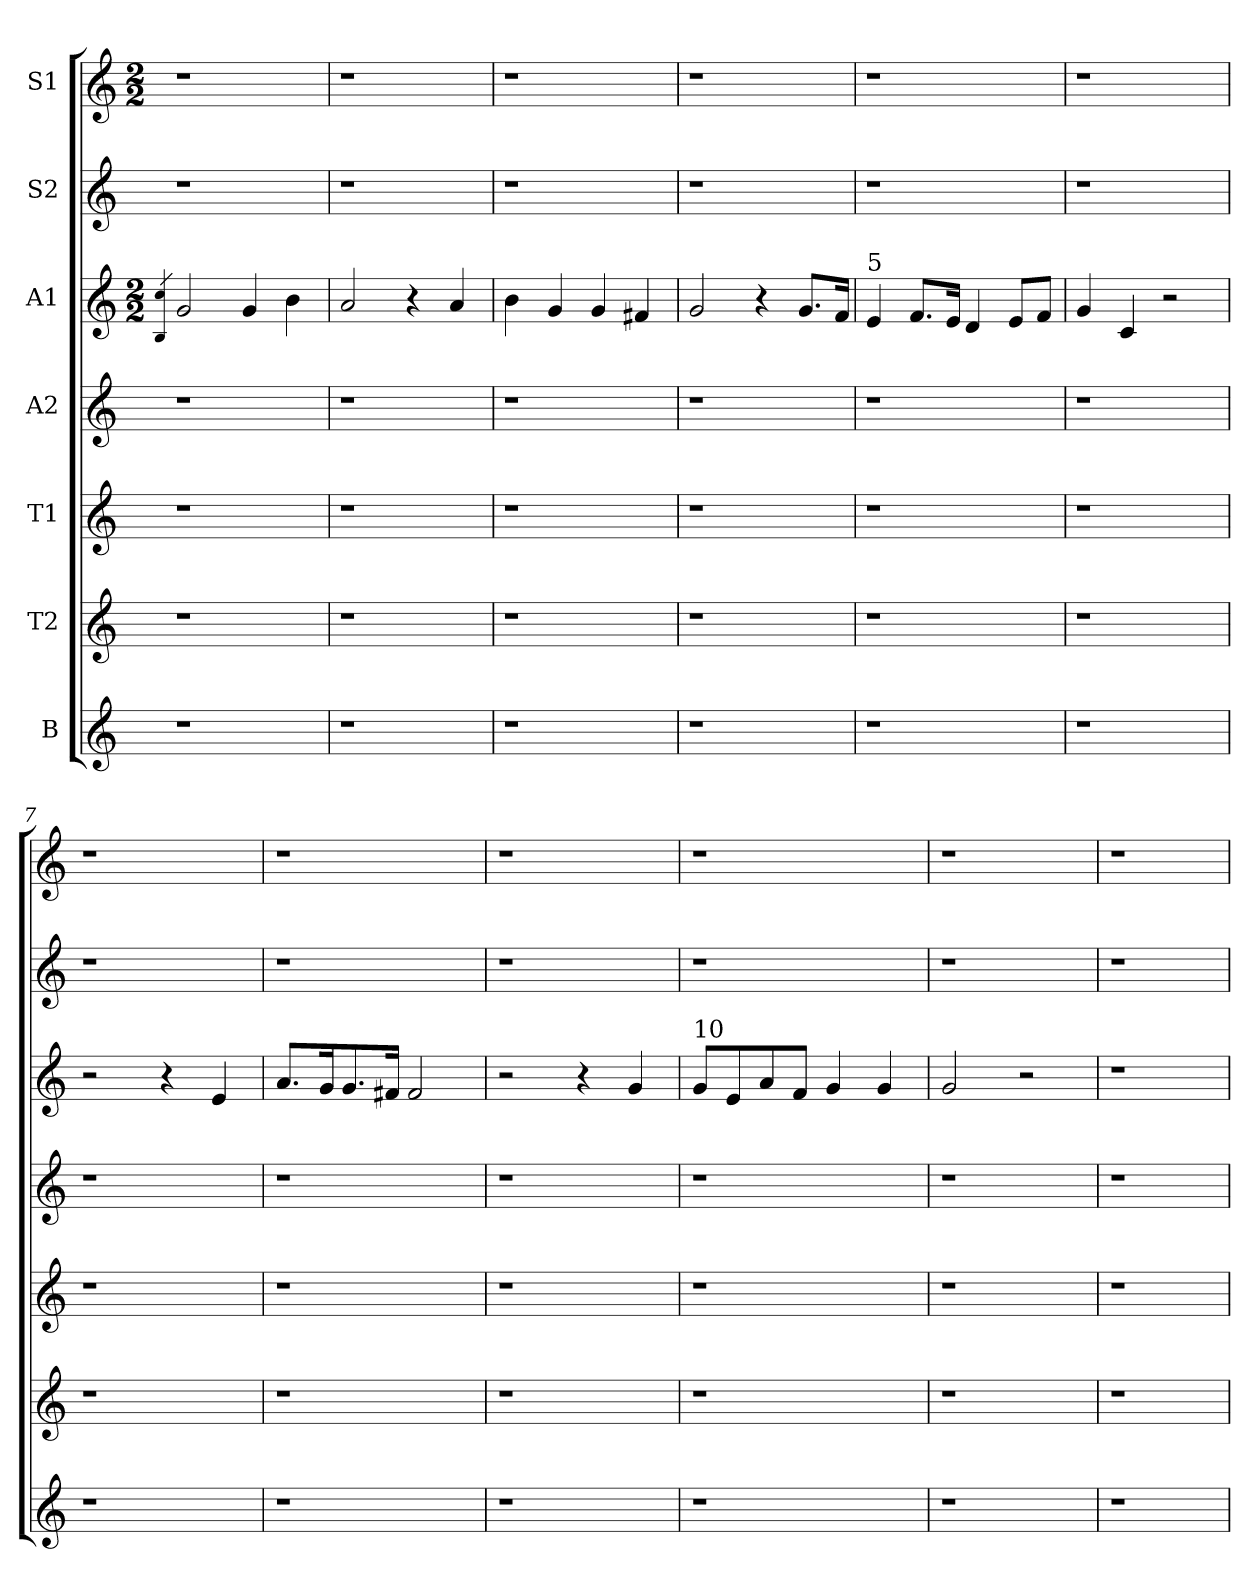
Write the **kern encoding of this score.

**kern	**kern	**kern	**kern	**kern	**kern	**kern
*part7	*part6	*part5	*part4	*part3	*part2	*part1
*staff7	*staff6	*staff5	*staff4	*staff3	*staff2	*staff1
*I"B	*I"T2	*I"T1	*I"A2	*I"A1	*I"S2	*I"S1
*clefG2	*clefG2	*clefG2	*clefG2	*clefG2	*clefG2	*clefG2
*ITrd-7c-12	*ITrd-7c-12	*ITrd-7c-12	*ITrd-7c-12	*ITrd-7c-12	*ITrd-7c-12	*ITrd-7c-12
*k[]	*k[]	*k[]	*k[]	*k[]	*k[]	*k[]
*	*	*	*	*M2/2	*	*M2/2
=1	=1	=1	=1	=1	=1	=1
.	.	.	.	4qb 4qccc	.	.
1r	1r	1r	1r	2gg/	1r	1r
.	.	.	.	4gg/	.	.
.	.	.	.	4bb\	.	.
=2	=2	=2	=2	=2	=2	=2
1r	1r	1r	1r	2aa/	1r	1r
.	.	.	.	4r	.	.
.	.	.	.	4aa/	.	.
=3	=3	=3	=3	=3	=3	=3
1r	1r	1r	1r	4bb\	1r	1r
.	.	.	.	4gg/	.	.
.	.	.	.	4gg/	.	.
.	.	.	.	4ff#X/	.	.
=4	=4	=4	=4	=4	=4	=4
1r	1r	1r	1r	2gg/	1r	1r
.	.	.	.	4r	.	.
.	.	.	.	8.gg/L	.	.
.	.	.	.	16ff/Jk	.	.
=5	=5	=5	=5	=5	=5	=5
!	!	!	!	!LO:TX:a:t=5	!	!
1r	1r	1r	1r	4ee/	1r	1r
.	.	.	.	8.ff/L	.	.
.	.	.	.	16ee/Jk	.	.
.	.	.	.	4dd/	.	.
.	.	.	.	8ee/L	.	.
.	.	.	.	8ff/J	.	.
=6	=6	=6	=6	=6	=6	=6
1r	1r	1r	1r	4gg/	1r	1r
.	.	.	.	4cc/	.	.
.	.	.	.	2r	.	.
!!LO:LB:g=z
=7	=7	=7	=7	=7	=7	=7
1r	1r	1r	1r	2r	1r	1r
.	.	.	.	4r	.	.
.	.	.	.	4ee/	.	.
=8	=8	=8	=8	=8	=8	=8
1r	1r	1r	1r	8.aa/L	1r	1r
.	.	.	.	16gg/K	.	.
.	.	.	.	8.gg/	.	.
.	.	.	.	16ff#X/Jk	.	.
.	.	.	.	2ff#/	.	.
=9	=9	=9	=9	=9	=9	=9
1r	1r	1r	1r	2r	1r	1r
.	.	.	.	4r	.	.
.	.	.	.	4gg/	.	.
=10	=10	=10	=10	=10	=10	=10
!	!	!	!	!LO:TX:a:t=10	!	!
1r	1r	1r	1r	8gg/L	1r	1r
.	.	.	.	8ee/	.	.
.	.	.	.	8aa/	.	.
.	.	.	.	8ff/J	.	.
.	.	.	.	4gg/	.	.
.	.	.	.	4gg/	.	.
=11	=11	=11	=11	=11	=11	=11
1r	1r	1r	1r	2gg/	1r	1r
.	.	.	.	2r	.	.
=12	=12	=12	=12	=12	=12	=12
1r	1r	1r	1r	1r	1r	1r
=	=	=	=	=	=	=
*-	*-	*-	*-	*-	*-	*-
